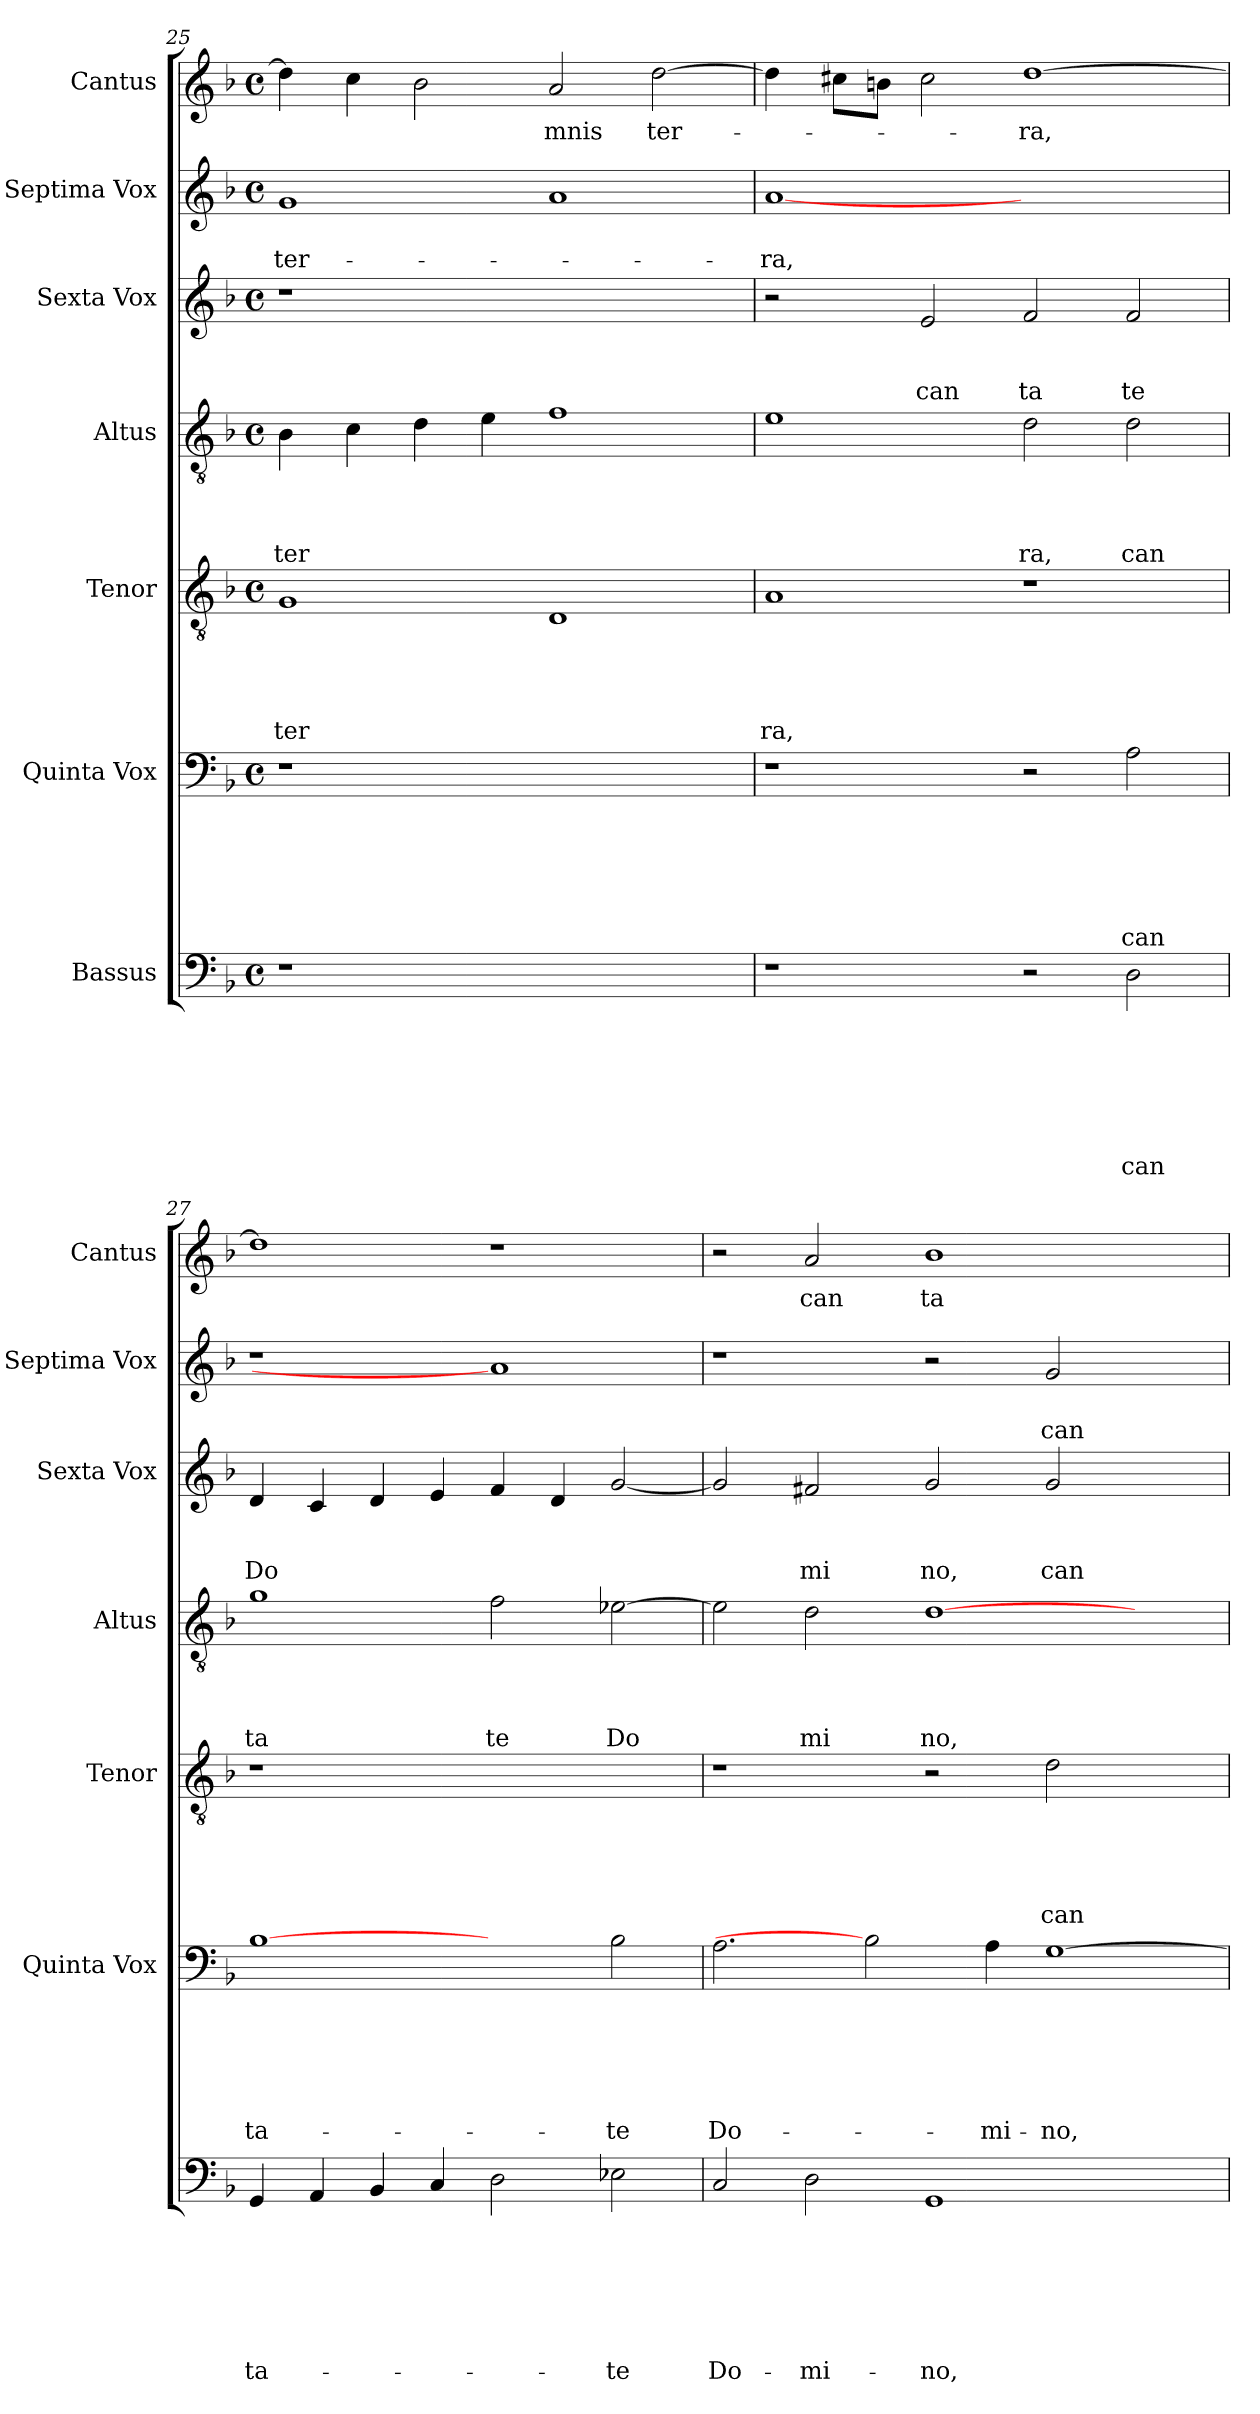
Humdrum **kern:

**kern	**text	**text	**text	**text	**text	**text	**text	**kern	**text	**text	**text	**text	**text	**text	**kern	**text	**text	**text	**text	**text	**kern	**text	**text	**text	**text	**kern	**text	**text	**text	**kern	**text	**text	**kern	**text
*part7	*part7	*part7	*part7	*part7	*part7	*part7	*part7	*part6	*part6	*part6	*part6	*part6	*part6	*part6	*part5	*part5	*part5	*part5	*part5	*part5	*part4	*part4	*part4	*part4	*part4	*part3	*part3	*part3	*part3	*part2	*part2	*part2	*part1	*part1
*staff7	*staff7	*staff7	*staff7	*staff7	*staff7	*staff7	*staff7	*staff6	*staff6	*staff6	*staff6	*staff6	*staff6	*staff6	*staff5	*staff5	*staff5	*staff5	*staff5	*staff5	*staff4	*staff4	*staff4	*staff4	*staff4	*staff3	*staff3	*staff3	*staff3	*staff2	*staff2	*staff2	*staff1	*staff1
*I"Bassus	*	*	*	*	*	*	*	*I"Quinta Vox	*	*	*	*	*	*	*I"Tenor	*	*	*	*	*	*I"Altus	*	*	*	*	*I"Sexta Vox	*	*	*	*I"Septima Vox	*	*	*I"Cantus	*
*	*	*	*	*	*	*	*	*I'Quinta Vox	*	*	*	*	*	*	*I'Tenor	*	*	*	*	*	*I'Altus	*	*	*	*	*I'Sexta Vox	*	*	*	*I'Septima Vox	*	*	*I'Cantus	*
*clefF4	*	*	*	*	*	*	*	*clefF4	*	*	*	*	*	*	*clefGv2	*	*	*	*	*	*clefGv2	*	*	*	*	*clefG2	*	*	*	*clefG2	*	*	*clefG2	*
*k[b-]	*	*	*	*	*	*	*	*k[b-]	*	*	*	*	*	*	*k[b-]	*	*	*	*	*	*k[b-]	*	*	*	*	*k[b-]	*	*	*	*k[b-]	*	*	*k[b-]	*
*F:	*	*	*	*	*	*	*	*F:	*	*	*	*	*	*	*F:	*	*	*	*	*	*F:	*	*	*	*	*F:	*	*	*	*F:	*	*	*F:	*
*M4/4	*	*	*	*	*	*	*	*M4/4	*	*	*	*	*	*	*M4/4	*	*	*	*	*	*M4/4	*	*	*	*	*M4/4	*	*	*	*M4/4	*	*	*M4/4	*
*met(c)	*	*	*	*	*	*	*	*met(c)	*	*	*	*	*	*	*met(c)	*	*	*	*	*	*met(c)	*	*	*	*	*met(c)	*	*	*	*met(c)	*	*	*met(c)	*
=25	=25	=25	=25	=25	=25	=25	=25	=25	=25	=25	=25	=25	=25	=25	=25	=25	=25	=25	=25	=25	=25	=25	=25	=25	=25	=25	=25	=25	=25	=25	=25	=25	=25	=25
!	!	!	!	!	!	!	!	!	!	!	!	!	!	!	!	!	!	!	!	!LO:LY:b	!	!	!	!	!LO:LY:b	!	!	!	!	!	!	!LO:LY:b	!	!
1r	.	.	.	.	.	.	.	1r	.	.	.	.	.	.	1G	.	.	.	.	ter	4B-\	.	.	.	ter	1r	.	.	.	1g	.	ter-	4dd\]	.
.	.	.	.	.	.	.	.	.	.	.	.	.	.	.	.	.	.	.	.	.	4c\	.	.	.	.	.	.	.	.	.	.	.	4cc\	.
.	.	.	.	.	.	.	.	.	.	.	.	.	.	.	.	.	.	.	.	.	4d\	.	.	.	.	.	.	.	.	.	.	.	2b-\	.
.	.	.	.	.	.	.	.	.	.	.	.	.	.	.	.	.	.	.	.	.	4e\	.	.	.	.	.	.	.	.	.	.	.	.	.
!	!	!	!	!	!	!	!	!	!	!	!	!	!	!	!	!	!	!	!	!	!	!	!	!	!	!	!	!	!	!	!	!	!	!LO:LY:b
1ryy	.	.	.	.	.	.	.	1ryy	.	.	.	.	.	.	1D	.	.	.	.	.	1f	.	.	.	.	1ryy	.	.	.	1a	.	.	2a/	-mnis
!	!	!	!	!	!	!	!	!	!	!	!	!	!	!	!	!	!	!	!	!	!	!	!	!	!	!	!	!	!	!	!	!	!	!LO:LY:b
.	.	.	.	.	.	.	.	.	.	.	.	.	.	.	.	.	.	.	.	.	.	.	.	.	.	.	.	.	.	.	.	.	[>2dd\	ter-
=26	=26	=26	=26	=26	=26	=26	=26	=26	=26	=26	=26	=26	=26	=26	=26	=26	=26	=26	=26	=26	=26	=26	=26	=26	=26	=26	=26	=26	=26	=26	=26	=26	=26	=26
!	!	!	!	!	!	!	!	!	!	!	!	!	!	!	!	!	!	!	!	!LO:LY:b	!	!	!	!	!	!	!	!	!	!	!	!LO:LY:b	!	!
1r	.	.	.	.	.	.	.	1r	.	.	.	.	.	.	1A	.	.	.	.	ra,	1e	.	.	.	.	2r	.	.	.	[1a	.	-ra,	4dd\]	.
.	.	.	.	.	.	.	.	.	.	.	.	.	.	.	.	.	.	.	.	.	.	.	.	.	.	.	.	.	.	.	.	.	8cc#\L	.
.	.	.	.	.	.	.	.	.	.	.	.	.	.	.	.	.	.	.	.	.	.	.	.	.	.	.	.	.	.	.	.	.	8b\J	.
!	!	!	!	!	!	!	!	!	!	!	!	!	!	!	!	!	!	!	!	!	!	!	!	!	!	!	!	!	!LO:LY:b	!	!	!	!	!
.	.	.	.	.	.	.	.	.	.	.	.	.	.	.	.	.	.	.	.	.	.	.	.	.	.	2e/	.	.	can	.	.	.	2cc#\	.
!	!	!	!	!	!	!	!	!	!	!	!	!	!	!	!	!	!	!	!	!	!	!	!	!	!LO:LY:b	!	!	!	!LO:LY:b	!	!	!	!	!LO:LY:b
2r	.	.	.	.	.	.	.	2r	.	.	.	.	.	.	1r	.	.	.	.	.	2d\	.	.	.	ra,	2f/	.	.	ta	1ryy	.	.	[>1dd	-ra,
!	!	!	!	!	!	!	!LO:LY:b	!	!	!	!	!	!	!LO:LY:b	!	!	!	!	!	!	!	!	!	!	!LO:LY:b	!	!	!	!LO:LY:b	!	!	!	!	!
2D\	.	.	.	.	.	.	can	2A\	.	.	.	.	.	can	.	.	.	.	.	.	2d\	.	.	.	can	2f/	.	.	te	.	.	.	.	.
!!LO:PB:g=z
=27	=27	=27	=27	=27	=27	=27	=27	=27	=27	=27	=27	=27	=27	=27	=27	=27	=27	=27	=27	=27	=27	=27	=27	=27	=27	=27	=27	=27	=27	=27	=27	=27	=27	=27
!	!	!	!	!	!	!	!LO:LY:b	!	!	!	!	!	!	!LO:LY:b	!	!	!	!	!	!	!	!	!	!	!LO:LY:b	!	!	!	!LO:LY:b	!	!	!	!	!
4GG/	.	.	.	.	.	.	ta-	[1B-	.	.	.	.	.	ta-	1r	.	.	.	.	.	1g	.	.	.	ta	4d/	.	.	Do	1r	.	.	1dd]	.
4AA/	.	.	.	.	.	.	.	.	.	.	.	.	.	.	.	.	.	.	.	.	.	.	.	.	.	4c/	.	.	.	.	.	.	.	.
4BB-/	.	.	.	.	.	.	.	.	.	.	.	.	.	.	.	.	.	.	.	.	.	.	.	.	.	4d/	.	.	.	.	.	.	.	.
4C/	.	.	.	.	.	.	.	.	.	.	.	.	.	.	.	.	.	.	.	.	.	.	.	.	.	4e/	.	.	.	.	.	.	.	.
!	!	!	!	!	!	!	!	!	!	!	!	!	!	!	!	!	!	!	!	!	!	!	!	!	!LO:LY:b	!	!	!	!	!	!	!	!	!
2D\	.	.	.	.	.	.	.	2ryy	.	.	.	.	.	.	1ryy	.	.	.	.	.	2f\	.	.	.	te	4f/	.	.	.	1a]	.	.	1r	.
.	.	.	.	.	.	.	.	.	.	.	.	.	.	.	.	.	.	.	.	.	.	.	.	.	.	4d/	.	.	.	.	.	.	.	.
!	!	!	!	!	!	!	!LO:LY:b	!	!	!	!	!	!	!LO:LY:b	!	!	!	!	!	!	!	!	!	!	!LO:LY:b	!	!	!	!	!	!	!	!	!
2E-X\	.	.	.	.	.	.	-te	2B-\	.	.	.	.	.	-te	.	.	.	.	.	.	[>2e-X\	.	.	.	Do	[<2g/	.	.	.	.	.	.	.	.
=28	=28	=28	=28	=28	=28	=28	=28	=28	=28	=28	=28	=28	=28	=28	=28	=28	=28	=28	=28	=28	=28	=28	=28	=28	=28	=28	=28	=28	=28	=28	=28	=28	=28	=28
!	!	!	!	!	!	!	!LO:LY:b	!	!	!	!	!	!	!LO:LY:b	!	!	!	!	!	!	!	!	!	!	!	!	!	!	!	!	!	!	!	!
2C/	.	.	.	.	.	.	Do-	2.A\	.	.	.	.	.	Do-	1r	.	.	.	.	.	2e-\]	.	.	.	.	2g/]	.	.	.	1r	.	.	2r	.
!	!	!	!	!	!	!	!LO:LY:b	!	!	!	!	!	!	!	!	!	!	!	!	!	!	!	!	!	!LO:LY:b	!	!	!	!LO:LY:b	!	!	!	!	!LO:LY:b
2D\	.	.	.	.	.	.	-mi-	.	.	.	.	.	.	.	.	.	.	.	.	.	2d\	.	.	.	mi	2f#X/	.	.	mi	.	.	.	2a/	can
.	.	.	.	.	.	.	.	2B-]	.	.	.	.	.	.	.	.	.	.	.	.	.	.	.	.	.	.	.	.	.	.	.	.	.	.
!	!	!	!	!	!	!	!LO:LY:b	!	!	!	!	!	!	!	!	!	!	!	!	!	!	!	!	!	!LO:LY:b	!	!	!	!LO:LY:b	!	!	!	!	!LO:LY:b
1GG	.	.	.	.	.	.	-no,	.	.	.	.	.	.	.	2r	.	.	.	.	.	[>1d	.	.	.	no,	2g/	.	.	no,	2r	.	.	1b-	ta
!	!	!	!	!	!	!	!	!	!	!	!	!	!	!LO:LY:b	!	!	!	!	!	!	!	!	!	!	!	!	!	!	!	!	!	!	!	!
.	.	.	.	.	.	.	.	4A\	.	.	.	.	.	-mi-	.	.	.	.	.	.	.	.	.	.	.	.	.	.	.	.	.	.	.	.
!	!	!	!	!	!	!	!	!	!	!	!	!	!	!LO:LY:b	!	!	!	!	!	!LO:LY:b	!	!	!	!	!	!	!	!	!LO:LY:b	!	!	!LO:LY:b	!	!
.	.	.	.	.	.	.	.	[>1G	.	.	.	.	.	-no,	2d\	.	.	.	.	can	.	.	.	.	.	2g/	.	.	can	2g/	.	can-	.	.
2ryy	.	.	.	.	.	.	.	.	.	.	.	.	.	.	2ryy	.	.	.	.	.	2ryy	.	.	.	.	2ryy	.	.	.	2ryy	.	.	2ryy	.
=	=	=	=	=	=	=	=	=	=	=	=	=	=	=	=	=	=	=	=	=	=	=	=	=	=	=	=	=	=	=	=	=	=	=
*-	*-	*-	*-	*-	*-	*-	*-	*-	*-	*-	*-	*-	*-	*-	*-	*-	*-	*-	*-	*-	*-	*-	*-	*-	*-	*-	*-	*-	*-	*-	*-	*-	*-	*-
